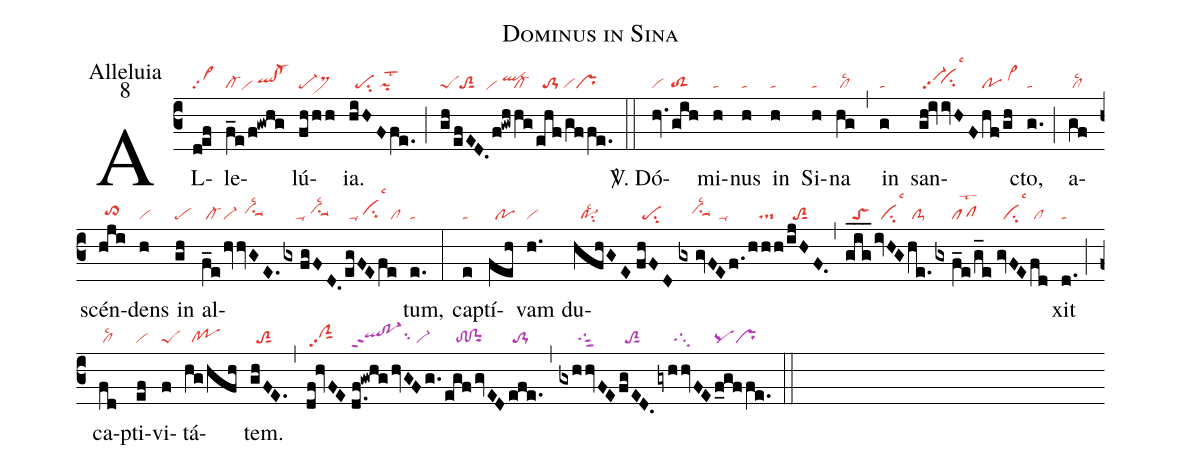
name:Dominus in Sina;
office-part:Alleluia;
mode:8;
nabc-lines:1;
%%
(c3) AL(d!ef|vi>pp2)le(f_e/f!gwhg|cl-vihe/qlhh!cl-hh)lú(fhhh|pe-ds>hh)ia.(hiHFfe.|//pesu2/pilst2) (;)
(gh|peS|/efED.|//toS2sut1|f!gwh/hg|``vihe/qlhi````cl-|ehf/gffe.|//to-1/vipr) (::)

<sp>V/</sp>.
Dó(hv./gih|vi//toS2)mi(h|ta)nus(h|ta) in(h|ta) Si(h|ta)na(hg|/cllsc2) (,)
in(g|ta) san(gh!ivvHF|/vi-pp2``cihhlsc3|/hf/gh|po/vi>hi)cto,(g.|ta) (;)
a(gf|/cllsc2)scén(hji|//to>hh)dens(h|vi) in(gh|pe)
al(f_e|/cl-|/hvvGE.|vi-//vihhsu1suu1lsc2|/gx/fgFD.|////ta-/vihhsu1suu1lsc2|/egFE/fe|/ta-/cihhlsc3/cl)tum,(e.|ta) (:)
ca(e|ta)ptí(feh|//po)vam(h.|vi)
du(hfhGE|//po-1su2lsc2|//fhFD|//pesu2|//gx/gvFEf.|////vihhsu1suu1lsc2//ta-|/hhh|///ts-|/ijHF.|//toS2sut1)(,)
(gig___|//toS|/ivHG|//cilsc3|/he.|/clS-|/gx/f_e/g_e|/////pflst2|//gvFE|//cilsc3|/fd|/cl)xit(d.|ta) (;)
ca(fd|/cllsc2)pti(ef|vi)vi(f|peS)tá(hg/hfh|//cl!po)tem.(ghFE.|//toS2sut1) (,)
(df!hvFE[nv:\definecolor{gregoriocolor}{RGB}{180,57,179}]|/ciGhhpp2|//d.f!gwhg/hvGFg.|qlhh!po-1hhppt2su2/vi-|/egf/gvED|///to!ciG|/efe.|/to-1) (,)
(gxhhvFE|//////tgS3hg|fgED.|//toS2sut1|gyhhvFE|/////tg1hg|f_gffe.[nv:\definecolor{gregoriocolor}{RGB}{229,53,44}]|pqpr) (::)
